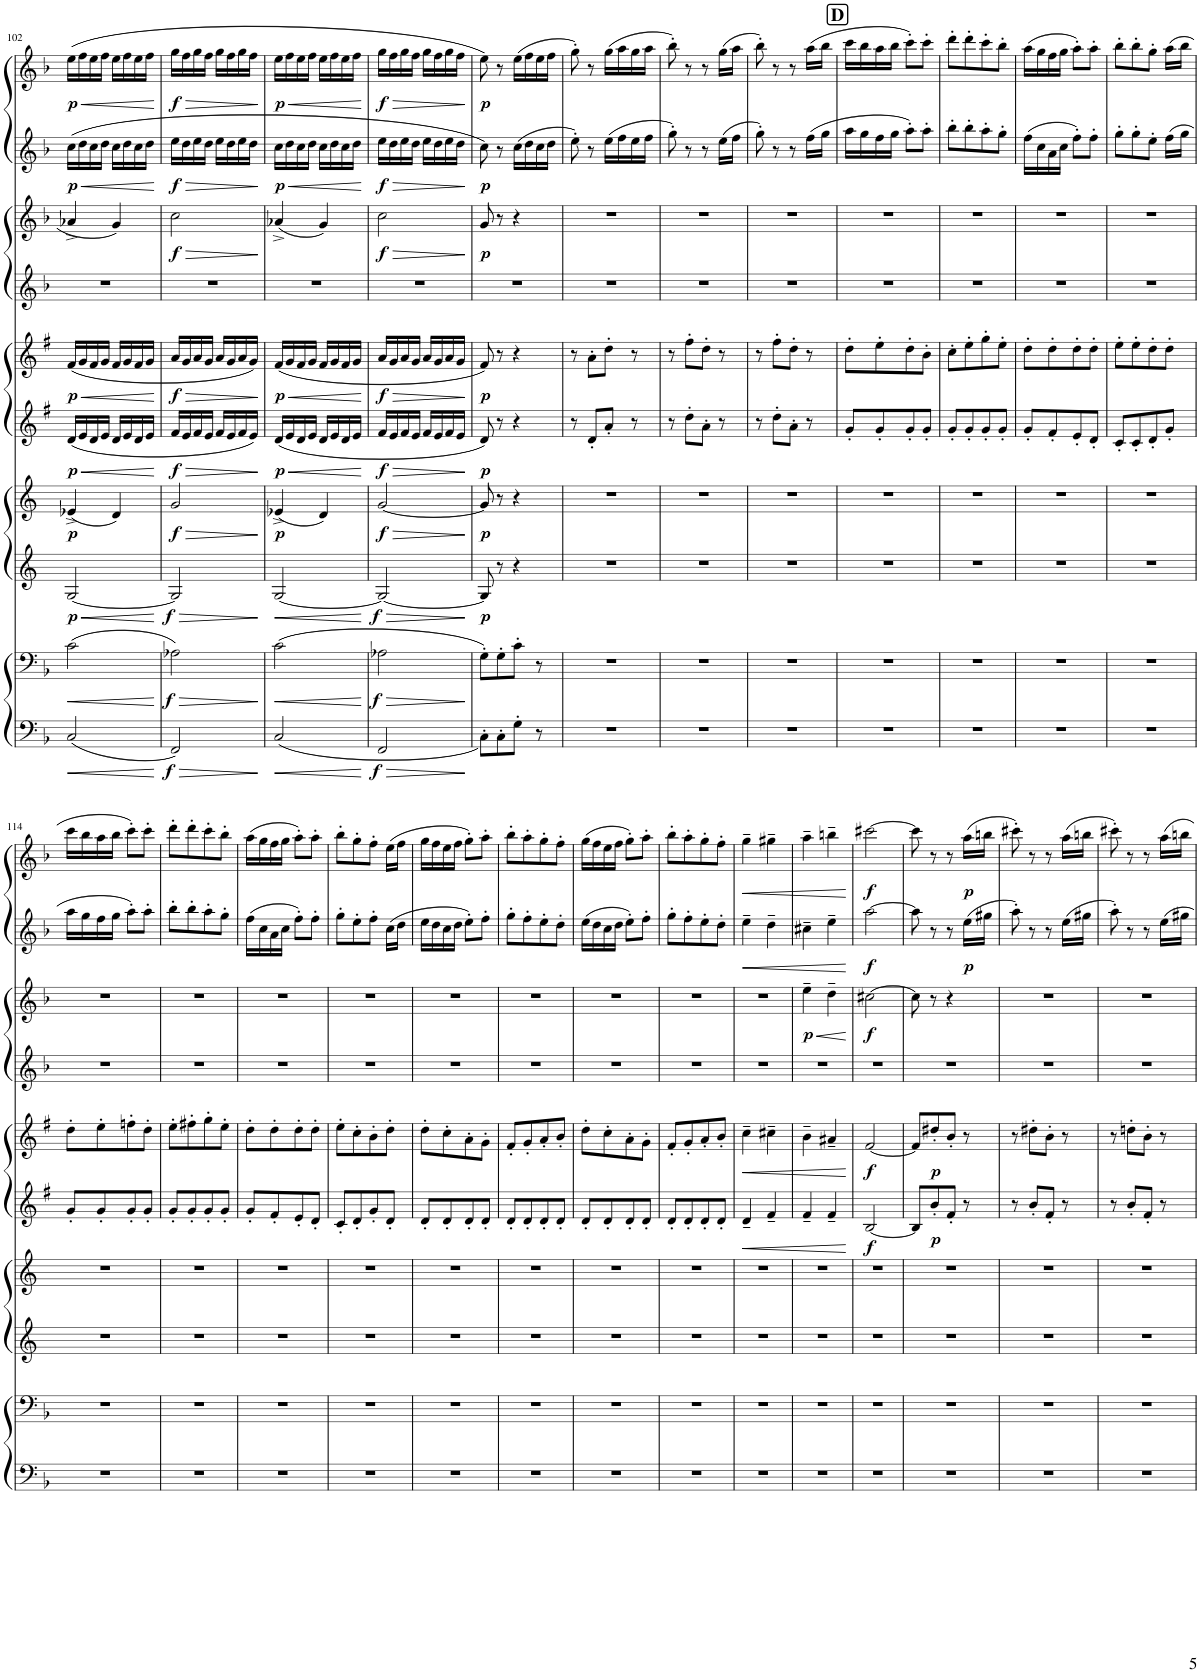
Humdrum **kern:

**kern	**dynam	**kern	**dynam	**kern	**dynam	**kern	**dynam	**kern	**dynam	**kern	**dynam	**kern	**kern	**dynam	**kern	**dynam	**kern	**dynam
*part10	*part10	*part9	*part9	*part8	*part8	*part7	*part7	*part6	*part6	*part5	*part5	*part4	*part3	*part3	*part2	*part2	*part1	*part1
*staff10	*staff10	*staff9	*staff9	*staff8	*staff8	*staff7	*staff7	*staff6	*staff6	*staff5	*staff5	*staff4	*staff3	*staff3	*staff2	*staff2	*staff1	*staff1
*I"Bassoon 2	*	*I"Bassoon 1	*	*I"Horn 2 in F	*	*I"Horn 1 in F	*	*I"Clarinet 2 in Bb	*	*I"Clarinet 1 in Bb	*	*I"Oboe 2	*I"Oboe 1	*	*I"Flute 2	*	*I"Flute 1	*
*I'Bsn	*	*I'Bsn	*	*I'Hn	*	*I'Hn	*	*I'Cl	*	*I'Cl	*	*I'Ob	*I'Ob	*	*I'Fl	*	*I'Fl	*
!!LO:PB:g=z
*clefF4	*	*clefF4	*	*clefG2	*	*clefG2	*	*clefG2	*	*clefG2	*	*clefG2	*clefG2	*	*clefG2	*	*clefG2	*
*	*	*	*	*Trd4c7	*	*Trd4c7	*	*Trd1c2	*	*Trd1c2	*	*	*	*	*	*	*	*
*k[b-]	*	*k[b-]	*	*k[]	*	*k[]	*	*k[f#]	*	*k[f#]	*	*k[b-]	*k[b-]	*	*k[b-]	*	*k[b-]	*
*M2/4	*	*M2/4	*	*M2/4	*	*M2/4	*	*M2/4	*	*M2/4	*	*M2/4	*M2/4	*	*M2/4	*	*M2/4	*
=102	=102	=102	=102	=102	=102	=102	=102	=102	=102	=102	=102	=102	=102	=102	=102	=102	=102	=102
!	!LO:HP:b	!	!LO:HP:b	!	!LO:HP:b	!	!	!	!LO:HP:b	!	!LO:HP:b	!	!	!	!	!LO:HP:b	!	!LO:HP:b
!	!	!	!	!	!LO:DY:n=1:b	!	!LO:DY:b	!	!LO:DY:n=1:b	!	!LO:DY:n=1:b	!	!	!	!	!LO:DY:n=1:b	!	!LO:DY:n=1:b
(2C/	<	(2c\	<	[2G/	< p	(4e-X^/	p	(16d/LL	< p	(16f#/LL	< p	2r	4a-X^/	.	(16cc\LL	< p	(16ee\LL	< p
.	.	.	.	.	.	.	.	16e/	.	16g/	.	.	.	.	16dd\	.	16ff\	.
.	.	.	.	.	.	.	.	16d/	.	16f#/	.	.	.	.	16cc\	.	16ee\	.
.	.	.	.	.	.	.	.	16e/JJ	.	16g/JJ	.	.	.	.	16dd\JJ	.	16ff\JJ	.
.	.	.	.	.	.	4d/)	.	16d/LL	.	16f#/LL	.	.	4g/	.	16cc\LL	.	16ee\LL	.
.	.	.	.	.	.	.	.	16e/	.	16g/	.	.	.	.	16dd\	.	16ff\	.
.	.	.	.	.	.	.	.	16d/	.	16f#/	.	.	.	.	16cc\	.	16ee\	.
.	.	.	.	.	.	.	.	16e/JJ	.	16g/JJ	.	.	.	.	16dd\JJ	.	16ff\JJ	.
.	[	.	[	.	[	.	.	.	[	.	[	.	.	.	.	[	.	[
=103	=103	=103	=103	=103	=103	=103	=103	=103	=103	=103	=103	=103	=103	=103	=103	=103	=103	=103
!	!LO:HP:b	!	!LO:HP:b	!	!LO:HP:b	!	!LO:HP:b	!	!LO:HP:b	!	!LO:HP:b	!	!	!LO:HP:b	!	!LO:HP:b	!	!LO:HP:b
!	!LO:DY:n=1:b	!	!LO:DY:n=1:b	!	!LO:DY:n=1:b	!	!LO:DY:n=1:b	!	!LO:DY:n=1:b	!	!LO:DY:n=1:b	!	!	!LO:DY:n=1:b	!	!LO:DY:n=1:b	!	!LO:DY:n=1:b
2FF/)	> f	2A-X\)	> f	2G/]	> f	2g/	> f	16f#/LL	> f	16a/LL	> f	2r	2cc\	> f	16ee\LL	> f	16gg\LL	> f
.	.	.	.	.	.	.	.	16e/	.	16g/	.	.	.	.	16dd\	.	16ff\	.
.	.	.	.	.	.	.	.	16f#/	.	16a/	.	.	.	.	16ee\	.	16gg\	.
.	.	.	.	.	.	.	.	16e/JJ	.	16g/JJ	.	.	.	.	16dd\JJ	.	16ff\JJ	.
.	.	.	.	.	.	.	.	16f#/LL	.	16a/LL	.	.	.	.	16ee\LL	.	16gg\LL	.
.	.	.	.	.	.	.	.	16e/	.	16g/	.	.	.	.	16dd\	.	16ff\	.
.	.	.	.	.	.	.	.	16f#/	.	16a/	.	.	.	.	16ee\	.	16gg\	.
.	.	.	.	.	.	.	.	16e/JJ)	.	16g/JJ)	.	.	.	.	16dd\JJ	.	16ff\JJ	.
.	]	.	]	.	]	.	]	.	]	.	]	.	.	]	.	]	.	]
=104	=104	=104	=104	=104	=104	=104	=104	=104	=104	=104	=104	=104	=104	=104	=104	=104	=104	=104
!	!LO:HP:b	!	!LO:HP:b	!	!LO:HP:b	!	!LO:DY:b	!	!LO:HP:b	!	!LO:HP:b	!	!	!	!	!LO:HP:b	!	!LO:HP:b
!	!	!	!	!	!	!	!	!	!LO:DY:n=1:b	!	!LO:DY:n=1:b	!	!	!	!	!LO:DY:n=1:b	!	!LO:DY:n=1:b
(<2C/	<	(>2c\	<	[2G/	<	(4e-X^/	p	(16d/LL	< p	(16f#/LL	< p	2r	(4a-X^/	.	16cc\LL	< p	16ee\LL	< p
.	.	.	.	.	.	.	.	16e/	.	16g/	.	.	.	.	16dd\	.	16ff\	.
.	.	.	.	.	.	.	.	16d/	.	16f#/	.	.	.	.	16cc\	.	16ee\	.
.	.	.	.	.	.	.	.	16e/JJ	.	16g/JJ	.	.	.	.	16dd\JJ	.	16ff\JJ	.
.	.	.	.	.	.	4d/)	.	16d/LL	.	16f#/LL	.	.	4g/)	.	16cc\LL	.	16ee\LL	.
.	.	.	.	.	.	.	.	16e/	.	16g/	.	.	.	.	16dd\	.	16ff\	.
.	.	.	.	.	.	.	.	16d/	.	16f#/	.	.	.	.	16cc\	.	16ee\	.
.	.	.	.	.	.	.	.	16e/JJ	.	16g/JJ	.	.	.	.	16dd\JJ	.	16ff\JJ	.
.	[	.	[	.	[	.	.	.	[	.	[	.	.	.	.	[	.	[
=105	=105	=105	=105	=105	=105	=105	=105	=105	=105	=105	=105	=105	=105	=105	=105	=105	=105	=105
!	!LO:HP:b	!	!LO:HP:b	!	!LO:HP:b	!	!LO:HP:b	!	!LO:HP:b	!	!LO:HP:b	!	!	!LO:HP:b	!	!LO:HP:b	!	!LO:HP:b
!	!LO:DY:n=1:b	!	!LO:DY:n=1:b	!	!LO:DY:n=1:b	!	!LO:DY:n=1:b	!	!LO:DY:n=1:b	!	!LO:DY:n=1:b	!	!	!LO:DY:n=1:b	!	!LO:DY:n=1:b	!	!LO:DY:n=1:b
2FF/	> f	2A-X\	> f	2G/_	> f	[2g/	> f	16f#/LL	> f	16a/LL	> f	2r	2cc\	> f	16ee\LL	> f	16gg\LL	> f
.	.	.	.	.	.	.	.	16e/	.	16g/	.	.	.	.	16dd\	.	16ff\	.
.	.	.	.	.	.	.	.	16f#/	.	16a/	.	.	.	.	16ee\	.	16gg\	.
.	.	.	.	.	.	.	.	16e/JJ	.	16g/JJ	.	.	.	.	16dd\JJ	.	16ff\JJ	.
.	.	.	.	.	.	.	.	16f#/LL	.	16a/LL	.	.	.	.	16ee\LL	.	16gg\LL	.
.	.	.	.	.	.	.	.	16e/	.	16g/	.	.	.	.	16dd\	.	16ff\	.
.	.	.	.	.	.	.	.	16f#/	.	16a/	.	.	.	.	16ee\	.	16gg\	.
.	.	.	.	.	.	.	.	16e/JJ	.	16g/JJ	.	.	.	.	16dd\JJ	.	16ff\JJ	.
.	]	.	]	.	]	.	]	.	]	.	]	.	.	]	.	]	.	]
=106	=106	=106	=106	=106	=106	=106	=106	=106	=106	=106	=106	=106	=106	=106	=106	=106	=106	=106
!	!	!	!	!	!LO:DY:b	!	!LO:DY:b	!	!LO:DY:b	!	!LO:DY:b	!	!	!LO:DY:b	!	!LO:DY:b	!	!LO:DY:b
8C'\L)	.	8G'\L)	.	8G/]	p	8g/]	p	8d/)	p	8f#/)	p	2r	8g/	p	8cc\)	p	8ee\)	p
8C'\	.	8G'\	.	8r	.	8r	.	8r	.	8r	.	.	8r	.	8r	.	8r	.
8G'\J	.	8c'\J	.	4r	.	4r	.	4r	.	4r	.	.	4r	.	(16cc\LL	.	(16ee\LL	.
.	.	.	.	.	.	.	.	.	.	.	.	.	.	.	16dd\	.	16ff\	.
8r	.	8r	.	.	.	.	.	.	.	.	.	.	.	.	16cc\	.	16ee\	.
.	.	.	.	.	.	.	.	.	.	.	.	.	.	.	16dd\JJ	.	16ff\JJ	.
=107	=107	=107	=107	=107	=107	=107	=107	=107	=107	=107	=107	=107	=107	=107	=107	=107	=107	=107
2r	.	2r	.	2r	.	2r	.	8r	.	8r	.	2r	2r	.	8ee'\)	.	8gg'\)	.
.	.	.	.	.	.	.	.	8d'/L	.	8a'\L	.	.	.	.	8r	.	8r	.
.	.	.	.	.	.	.	.	8a'/J	.	8dd'\J	.	.	.	.	(16ee\LL	.	(16gg\LL	.
.	.	.	.	.	.	.	.	.	.	.	.	.	.	.	16ff\	.	16aa\	.
.	.	.	.	.	.	.	.	8r	.	8r	.	.	.	.	16ee\	.	16gg\	.
.	.	.	.	.	.	.	.	.	.	.	.	.	.	.	16ff\JJ	.	16aa\JJ	.
=108	=108	=108	=108	=108	=108	=108	=108	=108	=108	=108	=108	=108	=108	=108	=108	=108	=108	=108
2r	.	2r	.	2r	.	2r	.	8r	.	8r	.	2r	2r	.	8gg'\)	.	8bb-'\)	.
.	.	.	.	.	.	.	.	8dd'\L	.	8ff#'\L	.	.	.	.	8r	.	8r	.
.	.	.	.	.	.	.	.	8a'\J	.	8dd'\J	.	.	.	.	8r	.	8r	.
.	.	.	.	.	.	.	.	8r	.	8r	.	.	.	.	(16ee\LL	.	(16gg\LL	.
.	.	.	.	.	.	.	.	.	.	.	.	.	.	.	16ff\JJ	.	16aa\JJ	.
=109	=109	=109	=109	=109	=109	=109	=109	=109	=109	=109	=109	=109	=109	=109	=109	=109	=109	=109
2r	.	2r	.	2r	.	2r	.	8r	.	8r	.	2r	2r	.	8gg'\)	.	8bb-'\)	.
.	.	.	.	.	.	.	.	8dd'\L	.	8ff#'\L	.	.	.	.	8r	.	8r	.
.	.	.	.	.	.	.	.	8a'\J	.	8dd'\J	.	.	.	.	8r	.	8r	.
.	.	.	.	.	.	.	.	8r	.	8r	.	.	.	.	(16ff\LL	.	(16aa\LL	.
.	.	.	.	.	.	.	.	.	.	.	.	.	.	.	16gg\JJ	.	16bb-\JJ	.
!!LO:REH:place=s1:a:B:cj:fs=14:t=D
=110	=110	=110	=110	=110	=110	=110	=110	=110	=110	=110	=110	=110	=110	=110	=110	=110	=110	=110
2r	.	2r	.	2r	.	2r	.	8g'/L	.	8dd'\L	.	2r	2r	.	16aa\LL	.	16ccc\LL	.
.	.	.	.	.	.	.	.	.	.	.	.	.	.	.	16gg\	.	16bb-\	.
.	.	.	.	.	.	.	.	8g'/	.	8ee'\	.	.	.	.	16ff\	.	16aa\	.
.	.	.	.	.	.	.	.	.	.	.	.	.	.	.	16gg\JJ	.	16bb-\JJ	.
.	.	.	.	.	.	.	.	8g'/	.	8dd'\	.	.	.	.	8aa'\L)	.	8ccc'\L)	.
.	.	.	.	.	.	.	.	8g'/J	.	8b'\J	.	.	.	.	8aa'\J	.	8ccc'\J	.
=111	=111	=111	=111	=111	=111	=111	=111	=111	=111	=111	=111	=111	=111	=111	=111	=111	=111	=111
2r	.	2r	.	2r	.	2r	.	8g'/L	.	8cc'\L	.	2r	2r	.	8bb-'\L	.	8ddd'\L	.
.	.	.	.	.	.	.	.	8g'/	.	8ee'\	.	.	.	.	8bb-'\	.	8ddd'\	.
.	.	.	.	.	.	.	.	8g'/	.	8gg'\	.	.	.	.	8aa'\	.	8ccc'\	.
.	.	.	.	.	.	.	.	8g'/J	.	8ee'\J	.	.	.	.	8gg'\J	.	8bb-'\J	.
=112	=112	=112	=112	=112	=112	=112	=112	=112	=112	=112	=112	=112	=112	=112	=112	=112	=112	=112
2r	.	2r	.	2r	.	2r	.	8g'/L	.	8dd'\L	.	2r	2r	.	(16ff\LL	.	(16aa\LL	.
.	.	.	.	.	.	.	.	.	.	.	.	.	.	.	16cc\	.	16gg\	.
.	.	.	.	.	.	.	.	8f#'/	.	8dd'\	.	.	.	.	16a\	.	16ff\	.
.	.	.	.	.	.	.	.	.	.	.	.	.	.	.	16cc\JJ	.	16gg\JJ	.
.	.	.	.	.	.	.	.	8e'/	.	8dd'\	.	.	.	.	8ff'\L)	.	8aa'\L)	.
.	.	.	.	.	.	.	.	8d'/J	.	8dd'\J	.	.	.	.	8ff'\J	.	8aa'\J	.
=113	=113	=113	=113	=113	=113	=113	=113	=113	=113	=113	=113	=113	=113	=113	=113	=113	=113	=113
2r	.	2r	.	2r	.	2r	.	8c'/L	.	8ee'\L	.	2r	2r	.	8gg'\L	.	8bb-'\L	.
.	.	.	.	.	.	.	.	8c'/	.	8ee'\	.	.	.	.	8gg'\	.	8bb-'\	.
.	.	.	.	.	.	.	.	8d'/	.	8dd'\	.	.	.	.	8ee'\J	.	8gg'\J	.
.	.	.	.	.	.	.	.	8g'/J	.	8dd'\J	.	.	.	.	(16ff\LL	.	(16aa\LL	.
.	.	.	.	.	.	.	.	.	.	.	.	.	.	.	16gg\JJ	.	16bb-\JJ	.
!!LO:LB:g=z
=114	=114	=114	=114	=114	=114	=114	=114	=114	=114	=114	=114	=114	=114	=114	=114	=114	=114	=114
2r	.	2r	.	2r	.	2r	.	8g'/L	.	8dd'\L	.	2r	2r	.	16aa\LL	.	16ccc\LL	.
.	.	.	.	.	.	.	.	.	.	.	.	.	.	.	16gg\	.	16bb-\	.
.	.	.	.	.	.	.	.	8g'/	.	8ee'\	.	.	.	.	16ff\	.	16aa\	.
.	.	.	.	.	.	.	.	.	.	.	.	.	.	.	16gg\JJ	.	16bb-\JJ	.
.	.	.	.	.	.	.	.	8g'/	.	8ffn'\	.	.	.	.	8aa'\L)	.	8ccc'\L)	.
.	.	.	.	.	.	.	.	8g'/J	.	8dd'\J	.	.	.	.	8aa'\J	.	8ccc'\J	.
=115	=115	=115	=115	=115	=115	=115	=115	=115	=115	=115	=115	=115	=115	=115	=115	=115	=115	=115
2r	.	2r	.	2r	.	2r	.	8g'/L	.	8ee'\L	.	2r	2r	.	8bb-'\L	.	8ddd'\L	.
.	.	.	.	.	.	.	.	8g'/	.	8ff#X'\	.	.	.	.	8bb-'\	.	8ddd'\	.
.	.	.	.	.	.	.	.	8g'/	.	8gg'\	.	.	.	.	8aa'\	.	8ccc'\	.
.	.	.	.	.	.	.	.	8g'/J	.	8ee'\J	.	.	.	.	8gg'\J	.	8bb-'\J	.
=116	=116	=116	=116	=116	=116	=116	=116	=116	=116	=116	=116	=116	=116	=116	=116	=116	=116	=116
2r	.	2r	.	2r	.	2r	.	8g'/L	.	8dd'\L	.	2r	2r	.	(16ff\LL	.	(16aa\LL	.
.	.	.	.	.	.	.	.	.	.	.	.	.	.	.	16cc\	.	16gg\	.
.	.	.	.	.	.	.	.	8f#'/	.	8dd'\	.	.	.	.	16a\	.	16ff\	.
.	.	.	.	.	.	.	.	.	.	.	.	.	.	.	16cc\JJ	.	16gg\JJ	.
.	.	.	.	.	.	.	.	8e'/	.	8dd'\	.	.	.	.	8ff'\L)	.	8aa'\L)	.
.	.	.	.	.	.	.	.	8d'/J	.	8dd'\J	.	.	.	.	8ff'\J	.	8aa'\J	.
=117	=117	=117	=117	=117	=117	=117	=117	=117	=117	=117	=117	=117	=117	=117	=117	=117	=117	=117
2r	.	2r	.	2r	.	2r	.	8c'/L	.	8ee'\L	.	2r	2r	.	8gg'\L	.	8bb-'\L	.
.	.	.	.	.	.	.	.	8d'/	.	8cc'\	.	.	.	.	8ee'\	.	8gg'\	.
.	.	.	.	.	.	.	.	8g'/	.	8b'\	.	.	.	.	8ff'\J	.	8ff'\J	.
.	.	.	.	.	.	.	.	8d'/J	.	8dd'\J	.	.	.	.	(16cc\LL	.	(16ee\LL	.
.	.	.	.	.	.	.	.	.	.	.	.	.	.	.	16dd\JJ	.	16ff\JJ	.
=118	=118	=118	=118	=118	=118	=118	=118	=118	=118	=118	=118	=118	=118	=118	=118	=118	=118	=118
2r	.	2r	.	2r	.	2r	.	8d'/L	.	8dd'\L	.	2r	2r	.	16ee\LL	.	16gg\LL	.
.	.	.	.	.	.	.	.	.	.	.	.	.	.	.	16dd\	.	16ff\	.
.	.	.	.	.	.	.	.	8d'/	.	8cc'\	.	.	.	.	16cc\	.	16ee\	.
.	.	.	.	.	.	.	.	.	.	.	.	.	.	.	16dd\JJ	.	16ff\JJ	.
.	.	.	.	.	.	.	.	8d'/	.	8a'\	.	.	.	.	8ee'\L)	.	8gg'\L)	.
.	.	.	.	.	.	.	.	8d'/J	.	8g'\J	.	.	.	.	8ff'\J	.	8aa'\J	.
=119	=119	=119	=119	=119	=119	=119	=119	=119	=119	=119	=119	=119	=119	=119	=119	=119	=119	=119
2r	.	2r	.	2r	.	2r	.	8d'/L	.	8f#'/L	.	2r	2r	.	8gg'\L	.	8bb-'\L	.
.	.	.	.	.	.	.	.	8d'/	.	8g'/	.	.	.	.	8ff'\	.	8aa'\	.
.	.	.	.	.	.	.	.	8d'/	.	8a'/	.	.	.	.	8ee'\	.	8gg'\	.
.	.	.	.	.	.	.	.	8d'/J	.	8b'/J	.	.	.	.	8dd'\J	.	8ff'\J	.
=120	=120	=120	=120	=120	=120	=120	=120	=120	=120	=120	=120	=120	=120	=120	=120	=120	=120	=120
2r	.	2r	.	2r	.	2r	.	8d'/L	.	8dd'\L	.	2r	2r	.	(16ee\LL	.	(16gg\LL	.
.	.	.	.	.	.	.	.	.	.	.	.	.	.	.	16dd\	.	16ff\	.
.	.	.	.	.	.	.	.	8d'/	.	8cc'\	.	.	.	.	16cc\	.	16ee\	.
.	.	.	.	.	.	.	.	.	.	.	.	.	.	.	16dd\JJ	.	16ff\JJ	.
.	.	.	.	.	.	.	.	8d'/	.	8a'\	.	.	.	.	8ee'\L)	.	8gg'\L)	.
.	.	.	.	.	.	.	.	8d'/J	.	8g'\J	.	.	.	.	8ff'\J	.	8aa'\J	.
=121	=121	=121	=121	=121	=121	=121	=121	=121	=121	=121	=121	=121	=121	=121	=121	=121	=121	=121
2r	.	2r	.	2r	.	2r	.	8d'/L	.	8f#'/L	.	2r	2r	.	8gg'\L	.	8bb-'\L	.
.	.	.	.	.	.	.	.	8d'/	.	8g'/	.	.	.	.	8ff'\	.	8aa'\	.
.	.	.	.	.	.	.	.	8d'/	.	8a'/	.	.	.	.	8ee'\	.	8gg'\	.
.	.	.	.	.	.	.	.	8d'/J	.	8b'/J	.	.	.	.	8dd'\J	.	8ff'\J	.
=122	=122	=122	=122	=122	=122	=122	=122	=122	=122	=122	=122	=122	=122	=122	=122	=122	=122	=122
!	!	!	!	!	!	!	!	!	!LO:HP:b	!	!LO:HP:b	!	!	!	!	!LO:HP:b	!	!LO:HP:b
2r	.	2r	.	2r	.	2r	.	4d~/	<	4cc~\	<	2r	2r	.	4ee~\	<	4gg~\	<
.	.	.	.	.	.	.	.	4f#~/	.	4cc#X~\	.	.	.	.	4dd~\	.	4gg#X~\	.
=123	=123	=123	=123	=123	=123	=123	=123	=123	=123	=123	=123	=123	=123	=123	=123	=123	=123	=123
!	!	!	!	!	!	!	!	!	!	!	!	!	!	!LO:HP:b	!	!	!	!
!	!	!	!	!	!	!	!	!	!	!	!	!	!	!LO:DY:n=1:b	!	!	!	!
2r	.	2r	.	2r	.	2r	.	4f#~/	.	4b~\	.	2r	4ee~\	< p	4cc#X~\	.	4aa~\	.
.	.	.	.	.	.	.	.	4f#~/	.	4a#X~/	.	.	4dd~\	.	4ee~\	.	4bbn~\	.
.	.	.	.	.	.	.	.	.	[	.	[	.	.	[	.	[	.	[
=124	=124	=124	=124	=124	=124	=124	=124	=124	=124	=124	=124	=124	=124	=124	=124	=124	=124	=124
!	!	!	!	!	!	!	!	!	!LO:DY:b	!	!LO:DY:b	!	!	!LO:DY:b	!	!LO:DY:b	!	!LO:DY:b
2r	.	2r	.	2r	.	2r	.	[2B/	f	[2f#/	f	2r	[2cc#X\	f	[2aa\	f	[2ccc#X\	f
=125	=125	=125	=125	=125	=125	=125	=125	=125	=125	=125	=125	=125	=125	=125	=125	=125	=125	=125
2r	.	2r	.	2r	.	2r	.	8B/L]	.	8f#/L]	.	2r	8cc#\]	.	8aa\]	.	8ccc#\]	.
!	!	!	!	!	!	!	!	!	!LO:DY:b	!	!LO:DY:b	!	!	!	!	!	!	!
.	.	.	.	.	.	.	.	8b'/	p	8dd#X'/	p	.	8r	.	8r	.	8r	.
.	.	.	.	.	.	.	.	8f#'/J	.	8b'/J	.	.	4r	.	8r	.	8r	.
!	!	!	!	!	!	!	!	!	!	!	!	!	!	!	!	!LO:DY:b	!	!LO:DY:b
.	.	.	.	.	.	.	.	8r	.	8r	.	.	.	.	(16ee\LL	p	(16aa\LL	p
.	.	.	.	.	.	.	.	.	.	.	.	.	.	.	16gg#X\JJ	.	16bbn\JJ	.
=126	=126	=126	=126	=126	=126	=126	=126	=126	=126	=126	=126	=126	=126	=126	=126	=126	=126	=126
2r	.	2r	.	2r	.	2r	.	8r	.	8r	.	2r	2r	.	8aa'\)	.	8ccc#X'\)	.
.	.	.	.	.	.	.	.	8b'/L	.	8dd#X'\L	.	.	.	.	8r	.	8r	.
.	.	.	.	.	.	.	.	8f#'/J	.	8b'\J	.	.	.	.	8r	.	8r	.
.	.	.	.	.	.	.	.	8r	.	8r	.	.	.	.	(16ee\LL	.	(16aa\LL	.
.	.	.	.	.	.	.	.	.	.	.	.	.	.	.	16gg#X\JJ	.	16bbn\JJ	.
=127	=127	=127	=127	=127	=127	=127	=127	=127	=127	=127	=127	=127	=127	=127	=127	=127	=127	=127
2r	.	2r	.	2r	.	2r	.	8r	.	8r	.	2r	2r	.	8aa'\)	.	8ccc#X'\)	.
.	.	.	.	.	.	.	.	8b'/L	.	8ddn'\L	.	.	.	.	8r	.	8r	.
.	.	.	.	.	.	.	.	8f#'/J	.	8b'\J	.	.	.	.	8r	.	8r	.
.	.	.	.	.	.	.	.	8r	.	8r	.	.	.	.	16ee\LL	.	16aa\LL	.
.	.	.	.	.	.	.	.	.	.	.	.	.	.	.	16gg#X\JJ	.	16bbn\JJ	.
=	=	=	=	=	=	=	=	=	=	=	=	=	=	=	=	=	=	=
*-	*-	*-	*-	*-	*-	*-	*-	*-	*-	*-	*-	*-	*-	*-	*-	*-	*-	*-
